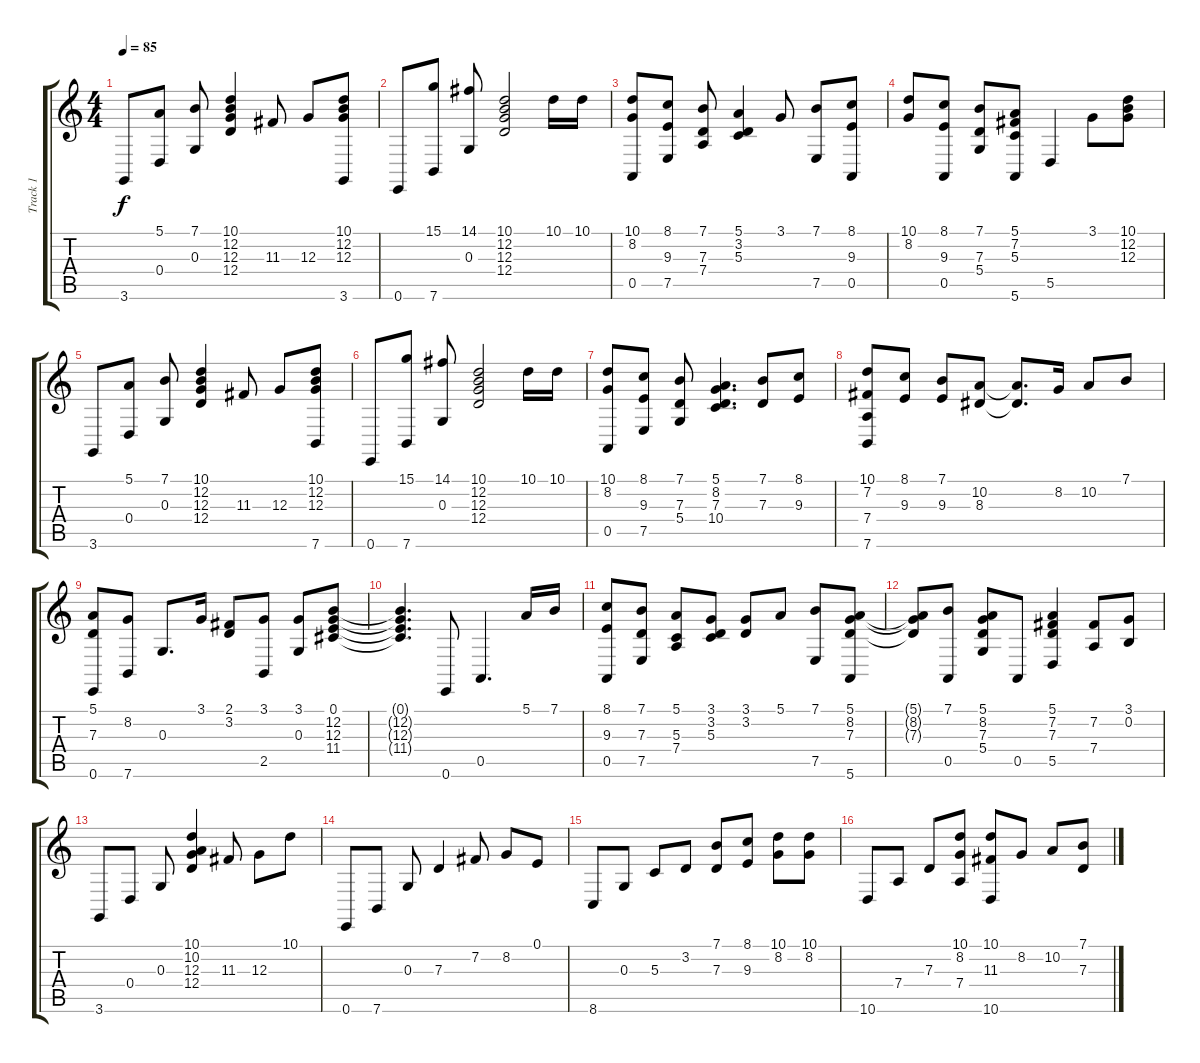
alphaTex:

\track ("Track 1" "Track 1") {instrument acousticgrandpiano}
\staff {score tabs}
\tuning (E4 B3 G3 D3 A2 E2) {hide}
\ts (4 4)
\tempo 85
\clef g2
\ks c
3.6.8{dy f} (5.1 0.4).8 (7.1 0.3).8 (10.1 12.2 12.3 12.4).4 11.3.8 12.3.8 (10.1 12.2 12.3 3.6).8 |
0.6.8 (15.1 7.6).8 (14.1 0.3).8 (10.1 12.2 12.3 12.4).2 10.1.16 10.1.16 |
(10.1 8.2 0.5).8 (8.1 9.3 7.5).8 (7.1 7.3 7.4).8 (5.1 3.2 5.3).4 3.1.8 (7.1 7.5).8 (8.1 9.3 0.5).8 |
(10.1 8.2).8 (8.1 9.3 0.5).8 (7.1 7.3 5.4).8 (5.1 7.2 5.3 5.6).8 5.5.4 3.1.8 (10.1 12.2 12.3).8 |
3.6.8 (5.1 0.4).8 (7.1 0.3).8 (10.1 12.2 12.3 12.4).4 11.3.8 12.3.8 (10.1 12.2 12.3 7.6).8 |
0.6.8 (15.1 7.6).8 (14.1 0.3).8 (10.1 12.2 12.3 12.4).2 10.1.16 10.1.16 |
(10.1 8.2 0.5).8 (8.1 9.3 7.5).8 (7.1 7.3 5.4).8 (5.1 8.2 7.3 10.4).4{d} (7.1 7.3).8 (8.1 9.3).8 |
(10.1 7.2 7.4 7.6).8 (8.1 9.3).8 (7.1 9.3).8 (10.2 8.3).8 (10.2{t} 8.3{t}).8{d} 8.2.16 10.2.8 7.1.8 |
(5.1 7.3 0.6).8 (8.2 7.6).8 0.3.8{d} 3.1.16 (2.1 3.2).8 (3.1 2.5).8 (3.1 0.3).8 (0.1 12.2 12.3 11.4).8 |
(0.1{t} 12.2{t} 12.3{t} 11.4{t}).4{d} 0.6.8 0.5.4{d} 5.1.16 7.1.16 |
(8.1 9.3 0.5).8 (7.1 7.3 7.5).8 (5.1 5.3 7.4).8 (3.1 3.2 5.3).8 (3.1 3.2).8 5.1.8 (7.1 7.5).8 (5.1 8.2 7.3 5.6).8 |
(5.1{t} 8.2{t} 7.3{t}).8 (7.1 0.5).8 (5.1 8.2 7.3 5.4).8 0.5.8 (5.1 7.2 7.3 5.5).4 (7.2 7.4).8 (3.1 0.2).8 |
3.6.8 0.4.8 0.3.8 (10.1 10.2 12.3 12.4).4 11.3.8 12.3.8 10.1.8 |
0.6.8 7.6.8 0.3.8 7.3.4 7.2.8 8.2.8 0.1.8 |
8.6.8 0.3.8 5.3.8 3.2.8 (7.1 7.3).8 (8.1 9.3).8 (10.1 8.2).8 (10.1 8.2).8 |
10.6.8 7.4.8 7.3.8 (10.1 8.2 7.4).8 (10.1 11.3 10.6).8 8.2.8 10.2.8 (7.1 7.3).8
